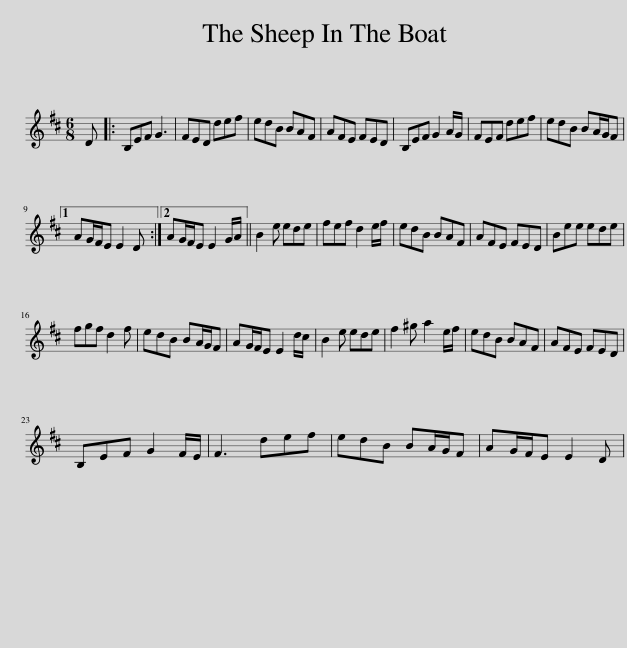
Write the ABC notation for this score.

X:1
L:1/8
M:6/8
I:linebreak $
K:D
V:1 treble
V:1
 D |: B,EF G3 | FED def | edB BAF | AFE FED | %5
 B,EF G2 A/G/ | FEF def | edB BA/G/F |1$ AG/F/E E2 D :|2 AG/F/E E2 G/A/ || %10
 B2 e ede | fef d2 e/f/ | edB BAF | AFE FED | Bee ede |$ %15
 fgf d2 f | edB BA/G/F | AG/F/E E2 d/c/ | B2 e ede | f2 ^g a2 e/f/ | %20
 edB BAF | AFE FED |$ B,EF G2 F/E/ | F3 def | edB BA/G/F | %25
 AG/F/E E2 D | %26
